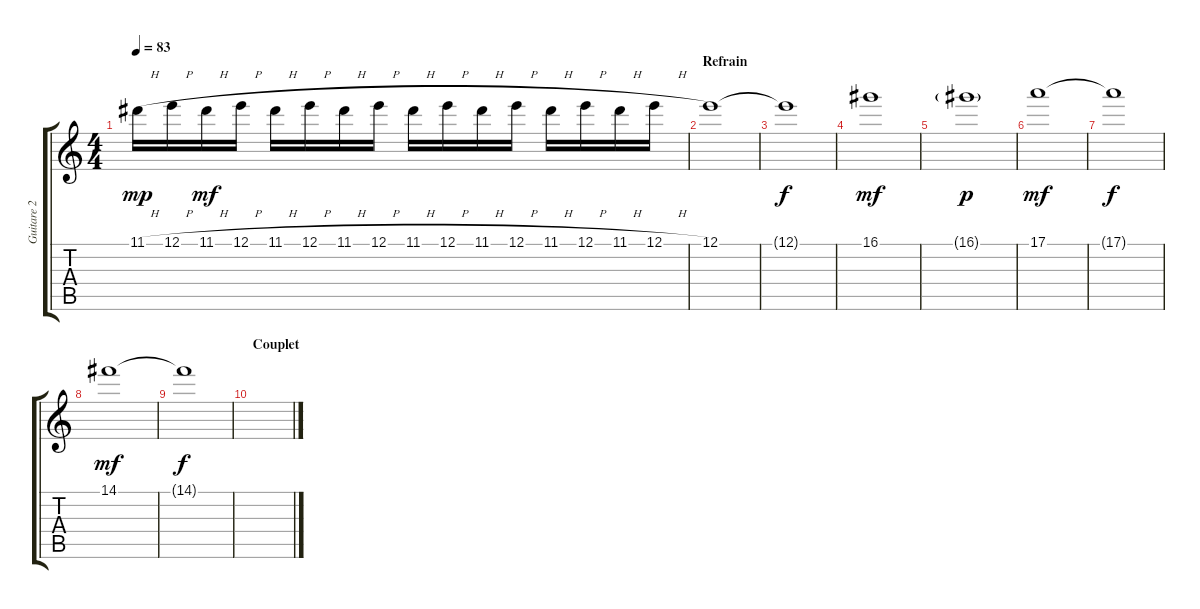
\track ("Guitare 2" "Guitare 2") {instrument distortionguitar}
\staff {score tabs}
\tuning (E4 B3 G3 D3 A2 E2) {hide}
\ts (4 4)
\tempo 83
\clef g2
\ks c
11.1{h}.16{dy mp} 12.1{h}.16 11.1{h}.16{dy mf} 12.1{h}.16 11.1{h}.16 12.1{h}.16 11.1{h}.16 12.1{h}.16 11.1{h}.16 12.1{h}.16 11.1{h}.16 12.1{h}.16 11.1{h}.16 12.1{h}.16 11.1{h}.16 12.1{h}.16 |
\section ("" "Refrain")
12.1.1 |
12.1{t}.1{dy f} |
16.1.1{dy mf} |
16.1{g}.1{dy p} |
17.1.1{dy mf} |
17.1{t}.1{dy f} |
14.1.1{dy mf} |
14.1{t}.1{dy f} |
\section ("" "Couplet")
